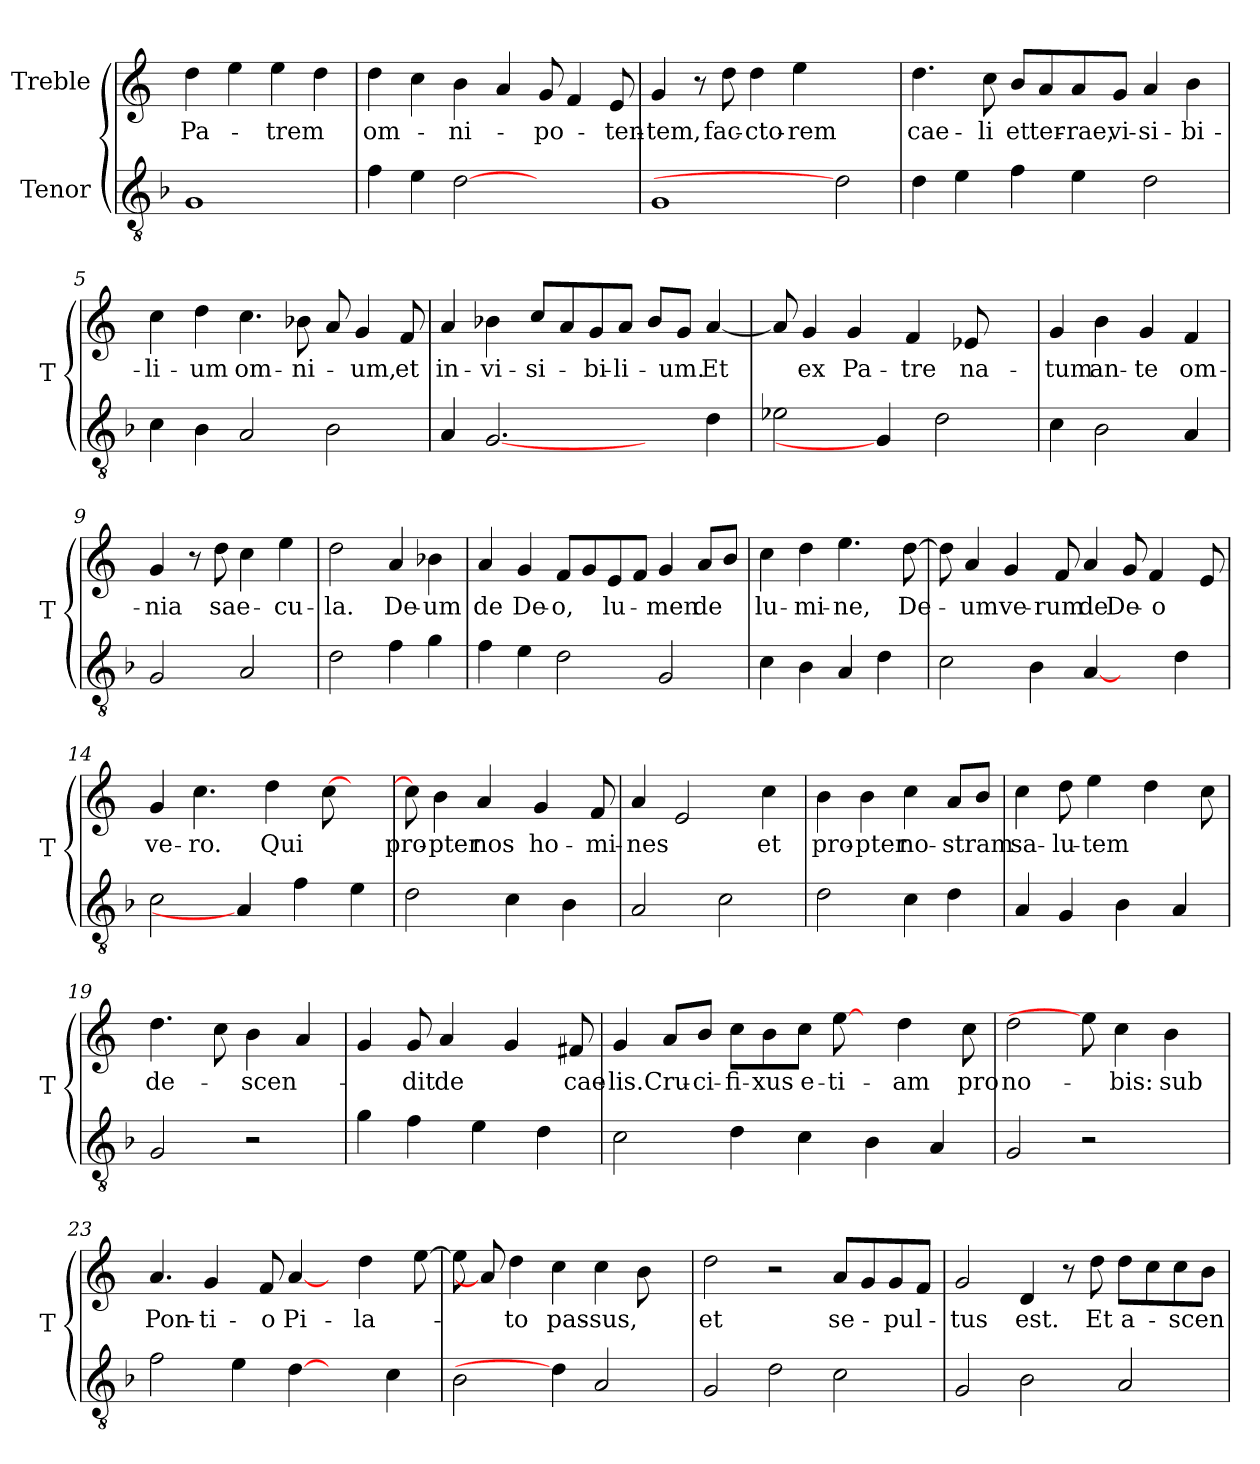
**kern	**kern	**text
*part2	*part1	*part1
*staff2	*staff1	*staff1
*I"Tenor	*I"Treble	*
*I'T	*	*
*clefGv2	*clefG2	*
*k[b-]	*k[]	*
*F:	*C:	*
=1	=1	=1
!	!	!LO:LY:b
1G	4dd\	Pa-
.	4ee\	.
!	!	!LO:LY:b
.	4ee\	-trem
.	4dd\	.
=2	=2	=2
!	!	!LO:LY:b
4f\	4dd\	om-
4e\	4cc\	.
!	!	!LO:LY:b
[2d	4b\	-ni-
.	4a/	.
!	!	!LO:LY:b
2ryy	8g/	-po-
.	4f/	.
!	!	!LO:LY:b
.	8e/	-ten-
=3	=3	=3
!	!	!LO:LY:b
1G	4g/	-tem,
.	8r	.
!	!	!LO:LY:b
.	8dd\	fac-
!	!	!LO:LY:b
.	4dd\	-cto-
!	!	!LO:LY:b
.	4ee\	-rem
2d]	2ryy	.
=4	=4	=4
!	!	!LO:LY:b
4d\	4.dd\	cae-
4e\	.	.
!	!	!LO:LY:b
.	8cc\	-li
!	!	!LO:LY:b
4f\	8b/L	et
!	!	!LO:LY:b
.	8a/	ter-
!	!	!LO:LY:b
4e\	8a/	-rae,
!	!	!LO:LY:b
.	8g/J	vi-
!	!	!LO:LY:b
2d\	4a/	-si-
!	!	!LO:LY:b
.	4b\	-bi-
!!LO:LB:g=z
=5	=5	=5
!	!	!LO:LY:b
4c\	4cc\	-li-
!	!	!LO:LY:b
4B-\	4dd\	-um
!	!	!LO:LY:b
2A/	4.cc\	om-
!	!	!LO:LY:b
.	8b-i\	-ni-
2B-\	8a/	.
!	!	!LO:LY:b
.	4g/	-um,
!	!	!LO:LY:b
.	8f/	et
=6	=6	=6
!	!	!LO:LY:b
4A/	4a/	in-
!	!	!LO:LY:b
[2.G	4b-i\	-vi-
!	!	!LO:LY:b
.	8cc/L	-si-
.	8a/	.
!	!	!LO:LY:b
.	8g/	-bi-
!	!	!LO:LY:b
.	8a/J	-li-
4ryy	8b-i/L	.
!	!	!LO:LY:b
.	8g/J	-um.
!	!	!LO:LY:b
4d\	[4a/	Et
=7	=7	=7
2e-X\	8a/]	.
!	!	!LO:LY:b
.	4g/	ex
!	!	!LO:LY:b
.	4g/	Pa-
4G]	.	.
!	!	!LO:LY:b
.	4f/	-tre
2d\	.	.
!	!	!LO:LY:b
.	8e-i/	na-
.	4ryy	.
=8	=8	=8
!	!	!LO:LY:b
4c\	4g/	-tum
!	!	!LO:LY:b
2B-\	4b\	an-
!	!	!LO:LY:b
.	4g/	-te
!	!	!LO:LY:b
4A/	4f/	om-
!!LO:LB:g=z
=9	=9	=9
!	!	!LO:LY:b
2G/	4g/	-nia
.	8r	.
!	!	!LO:LY:b
.	8dd\	sae-
2A/	4cc\	.
!	!	!LO:LY:b
.	4ee\	-cu-
=10	=10	=10
!	!	!LO:LY:b
2d\	2dd\	-la.
!	!	!LO:LY:b
4f\	4a/	De-
!	!	!LO:LY:b
4g\	4b-X\	-um
=11	=11	=11
!	!	!LO:LY:b
4f\	4a/	de
!	!	!LO:LY:b
4e\	4g/	De-
!	!	!LO:LY:b
2d\	8f/L	-o,
.	8g/	.
!	!	!LO:LY:b
.	8e/	lu-
.	8f/J	.
!	!	!LO:LY:b
2G/	4g/	-men
!	!	!LO:LY:b
.	8a/L	de
.	8b/J	.
=12	=12	=12
!	!	!LO:LY:b
4c\	4cc\	lu-
!	!	!LO:LY:b
4B-\	4dd\	-mi-
!	!	!LO:LY:b
4A/	4.ee\	-ne,
4d\	.	.
!	!	!LO:LY:b
.	[8dd\	De-
!!LO:LB:g=z
=13	=13	=13
2c\	8dd\]	.
!	!	!LO:LY:b
.	4a/	-um
!	!	!LO:LY:b
.	4g/	ve-
4B-\	.	.
!	!	!LO:LY:b
.	8f/	-rum
!	!	!LO:LY:b
[4A/	4a/	de
!	!	!LO:LY:b
4ryy	8g/	De-
!	!	!LO:LY:b
.	4f/	-o
4d\	.	.
.	8e/	.
=14	=14	=14
!	!	!LO:LY:b
2c\	4g/	ve-
!	!	!LO:LY:b
.	4.cc\	-ro.
4A/]	.	.
!	!	!LO:LY:b
.	4dd\	Qui
4f\	.	.
.	[8cc\	.
4e\	4ryy	.
=15	=15	=15
!	!	!LO:LY:b
2d\	8cc\]	pro-
!	!	!LO:LY:b
.	4b\	-pter
!	!	!LO:LY:b
.	4a/	nos
4c\	.	.
!	!	!LO:LY:b
.	4g/	ho-
4B-\	.	.
!	!	!LO:LY:b
.	8f/	-mi-
=16	=16	=16
!	!	!LO:LY:b
2A/	4a/	-nes
.	2e/	.
2c\	.	.
!	!	!LO:LY:b
.	4cc\	et
=17	=17	=17
!	!	!LO:LY:b
2d\	4b\	pro-
!	!	!LO:LY:b
.	4b\	-pter
!	!	!LO:LY:b
4c\	4cc\	no-
!	!	!LO:LY:b
4d\	8a/L	-stram
.	8b/J	.
!!LO:PB:g=z
=18	=18	=18
!	!	!LO:LY:b
4A/	4cc\	sa-
!	!	!LO:LY:b
4G/	8dd\	-lu-
!	!	!LO:LY:b
.	4ee\	-tem
4B-\	.	.
.	4dd\	.
4A/	.	.
.	8cc\	.
=19	=19	=19
!	!	!LO:LY:b
2G/	4.dd\	de-
.	8cc\	.
!	!	!LO:LY:b
2r	4b\	-scen-
.	4a/	.
=20	=20	=20
4g\	4g/	.
!	!	!LO:LY:b
4f\	8g/	-dit
!	!	!LO:LY:b
.	4a/	de
4e\	.	.
.	4g/	.
4d\	.	.
!	!	!LO:LY:b
.	8f#i/	cae-
=21	=21	=21
!	!	!LO:LY:b
2c\	4g/	-lis.
!	!	!LO:LY:b
.	8a/L	Cru-
!	!	!LO:LY:b
.	8b/J	-ci-
!	!	!LO:LY:b
4d\	8cc\L	-fi-
!	!	!LO:LY:b
.	8b\	-xus
!	!	!LO:LY:b
4c\	8cc\J	e-
!	!	!LO:LY:b
.	[8ee\	-ti-
4B-\	8ryy	.
!	!	!LO:LY:b
.	4dd\	-am
4A/	.	.
!	!	!LO:LY:b
.	8cc\	pro
=22	=22	=22
!	!	!LO:LY:b
2G/	2dd\	no-
2r	8ee\]	.
!	!	!LO:LY:b
.	4cc\	-bis:
!	!	!LO:LY:b
.	4b\	sub
8ryy	.	.
!!LO:LB:g=z
=23	=23	=23
!	!	!LO:LY:b
2f\	4.a/	Pon-
!	!	!LO:LY:b
.	4g/	-ti-
4e\	.	.
!	!	!LO:LY:b
.	8f/	-o
!	!	!LO:LY:b
[4d\	[4a/	Pi-
4ryy	8ryy	.
!	!	!LO:LY:b
.	4dd\	-la-
4c\	.	.
.	[8ee\	.
=24	=24	=24
2B-\	8ee\]	.
.	8a/]	.
!	!	!LO:LY:b
.	4dd\	-to
!	!	!LO:LY:b
4d\]	4cc\	pas-
!	!	!LO:LY:b
2A/	4cc\	-sus,
.	8b\	.
.	8ryy	.
=25	=25	=25
!	!	!LO:LY:b
2G/	2dd\	et
2d\	2r	.
!	!	!LO:LY:b
2c\	8a/L	se-
.	8g/	.
!	!	!LO:LY:b
.	8g/	-pul-
.	8f/J	.
=26	=26	=26
!	!	!LO:LY:b
2G/	2g/	-tus
!	!	!LO:LY:b
2B-\	4d/	est.
.	8r	.
!	!	!LO:LY:b
.	8dd\	Et
!	!	!LO:LY:b
2A/	8dd\L	a-
.	8cc\	.
!	!	!LO:LY:b
.	8cc\	-scen-
.	8b\J	.
=	=	=
*-	*-	*-
